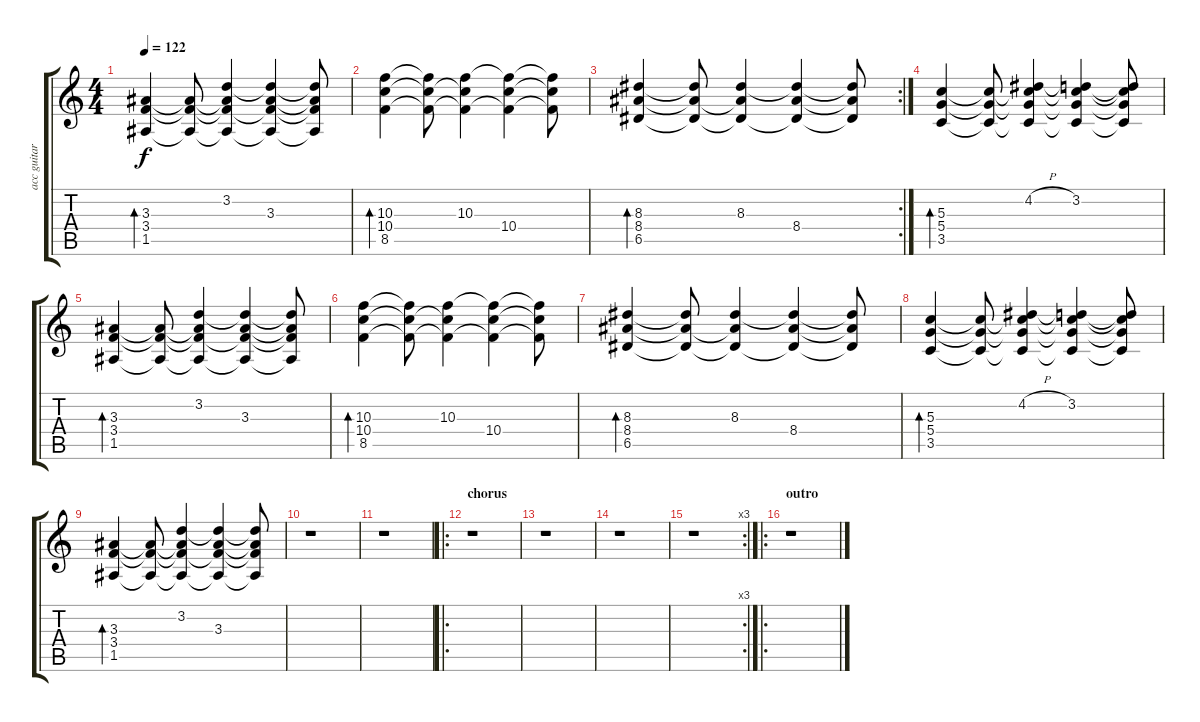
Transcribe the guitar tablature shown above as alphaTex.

\track ("acc guitar" "acc guitar") {instrument acousticguitarsteel}
\staff {score tabs}
\tuning (E4 B3 G3 D3 A2 E2) {hide}
\ts (4 4)
\tempo 122
\clef g2
\ks c
(3.3 3.4 1.5).4{bd 240 dy f} (3.3{t} 3.4{t} 1.5{t}).8 (3.2 3.3{t} 3.4{t} 1.5{t}).4 (3.2{t} 3.3 3.4{t} 1.5{t}).4 (3.2{t} 3.3{t} 3.4{t} 1.5{t}).8 |
(10.3 10.4 8.5).4{bd 240} (10.3{t} 10.4{t} 8.5{t}).8 (10.3 10.4{t} 8.5{t}).4 (10.3{t} 10.4 8.5{t}).4 (10.3{t} 10.4{t} 8.5{t}).8 |
\rc 2
(8.3 8.4 6.5).4{bd 240} (8.3{t} 8.4{t} 6.5{t}).8 (8.3 8.4{t} 6.5{t}).4 (8.3{t} 8.4 6.5{t}).4 (8.3{t} 8.4{t} 6.5{t}).8 |
(5.3 5.4 3.5).4{bd 240} (5.3{t} 5.4{t} 3.5{t}).8 (4.2{h} 5.3{t} 5.4{t} 3.5{t}).4 (3.2 5.3{t} 5.4{t} 3.5{t}).4 (3.2{t} 5.3{t} 5.4{t} 3.5{t}).8 |
(3.3 3.4 1.5).4{bd 240} (3.3{t} 3.4{t} 1.5{t}).8 (3.2 3.3{t} 3.4{t} 1.5{t}).4 (3.2{t} 3.3 3.4{t} 1.5{t}).4 (3.2{t} 3.3{t} 3.4{t} 1.5{t}).8 |
(10.3 10.4 8.5).4{bd 240} (10.3{t} 10.4{t} 8.5{t}).8 (10.3 10.4{t} 8.5{t}).4 (10.3{t} 10.4 8.5{t}).4 (10.3{t} 10.4{t} 8.5{t}).8 |
(8.3 8.4 6.5).4{bd 240} (8.3{t} 8.4{t} 6.5{t}).8 (8.3 8.4{t} 6.5{t}).4 (8.3{t} 8.4 6.5{t}).4 (8.3{t} 8.4{t} 6.5{t}).8 |
(5.3 5.4 3.5).4{bd 240} (5.3{t} 5.4{t} 3.5{t}).8 (4.2{h} 5.3{t} 5.4{t} 3.5{t}).4 (3.2 5.3{t} 5.4{t} 3.5{t}).4 (3.2{t} 5.3{t} 5.4{t} 3.5{t}).8 |
(3.3 3.4 1.5).4{bd 240} (3.3{t} 3.4{t} 1.5{t}).8 (3.2 3.3{t} 3.4{t} 1.5{t}).4 (3.2{t} 3.3 3.4{t} 1.5{t}).4 (3.2{t} 3.3{t} 3.4{t} 1.5{t}).8 |
r.1 |
r.1 |
\ro
\section ("" "chorus")
r.1 |
r.1 |
r.1 |
\rc 3
r.1 |
\ro
\section ("" "outro")
r.1
